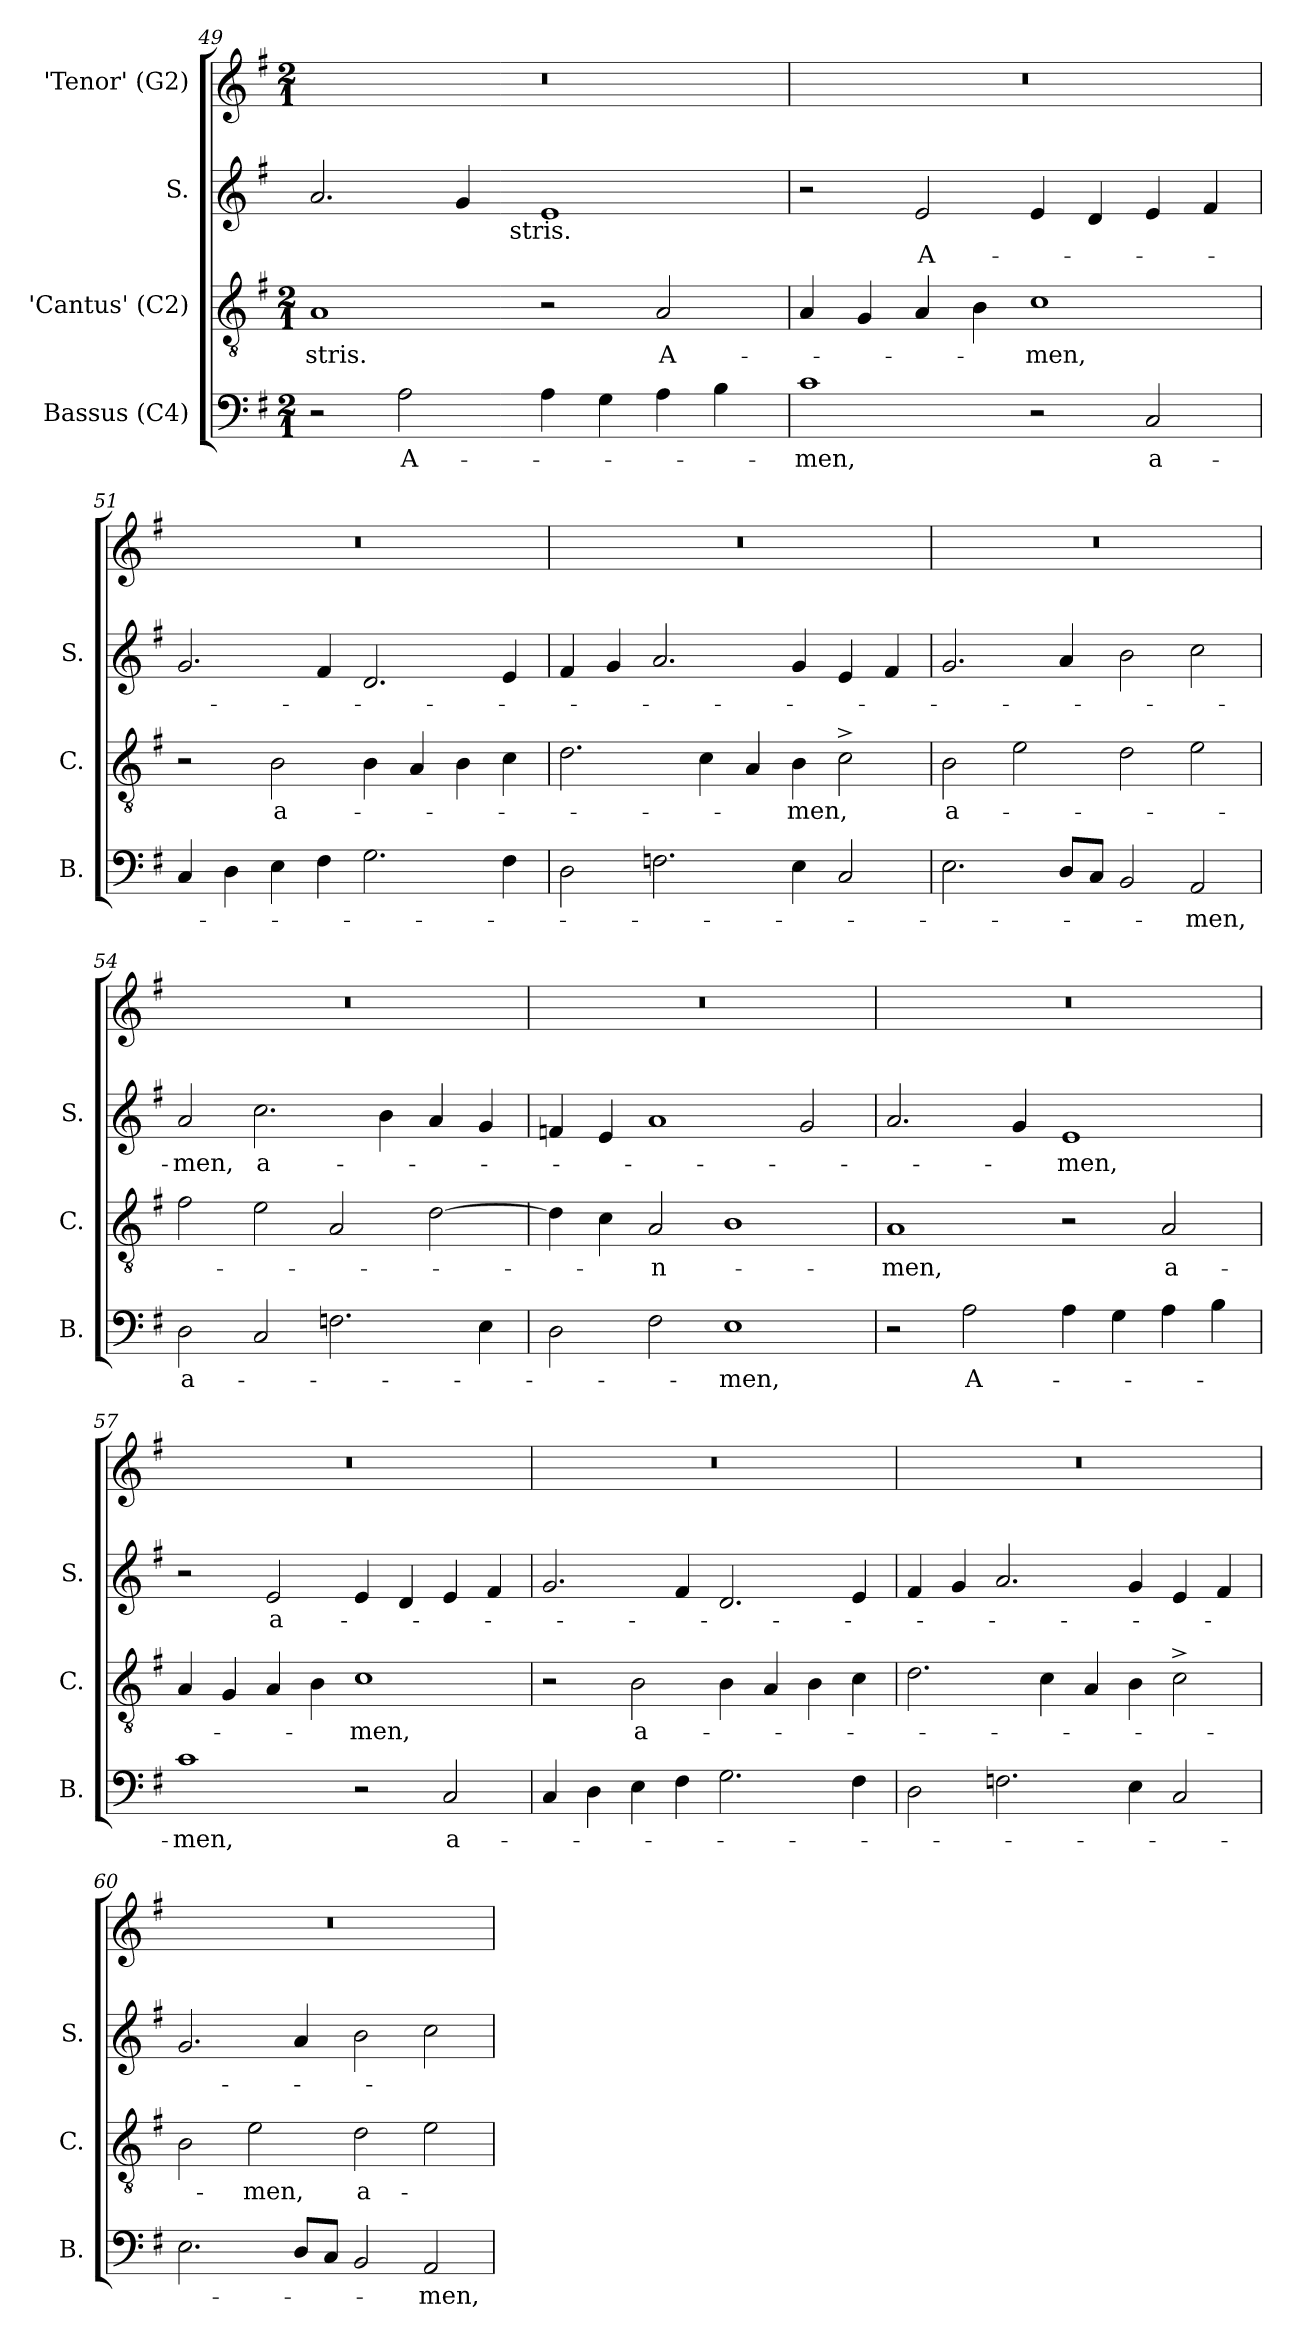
**kern	**text	**kern	**text	**kern	**text	**kern
*part4	*part4	*part3	*part3	*part2	*part2	*part1
*staff4	*staff4	*staff3	*staff3	*staff2	*staff2	*staff1
*I"Bassus (C4)	*	*I"'Cantus' (C2)	*	*I"S.	*	*I"'Tenor' (G2)
*I'B.	*	*I'C.	*	*I'S.	*	*
*clefF4	*	*clefGv2	*	*clefG2	*	*clefG2
*k[f#]	*	*k[f#]	*	*k[f#]	*	*k[f#]
*G:	*	*G:	*	*G:	*	*G:
*M2/1	*	*M2/1	*	*	*	*M2/1
=49	=49	=49	=49	=49	=49	=49
!	!	!	!LO:LY:b	!	!	!
*	*	*	*	*^	*	*
2r	.	1A	-stris.	2.a/	2ryy	.	0r
!	!LO:LY:b	!	!	!	!	!	!
2A\	A-	.	.	.	4ryy	.	.
.	.	.	.	4g/	8ryy	.	.
.	.	.	.	.	32ryy	.	.
!	!	!	!	!	!LO:TX:b:t=stris.	!	!
.	.	.	.	.	1ryy	.	.
4A\	.	2r	.	1e	.	.	.
4G\	.	.	.	.	.	.	.
!	!	!	!LO:LY:b	!	!	!	!
4A\	.	2A/	A-	.	.	.	.
4B\	.	.	.	.	.	.	.
.	.	.	.	.	16.ryy	.	.
!!LO:PB:g=z
=50	=50	=50	=50	=50	=50	=50	=50
!	!LO:LY:b	!	!	!	!	!	!
*	*	*	*	*v	*v	*	*
1c	-men,	4A/	.	2r	.	0r
.	.	4G/	.	.	.	.
!	!	!	!	!	!LO:LY:b	!
.	.	4A/	.	2e/	-A-	.
.	.	4B\	.	.	.	.
!	!	!	!LO:LY:b	!	!	!
2r	.	1c	-men,	4e/	.	.
.	.	.	.	4d/	.	.
!	!LO:LY:b	!	!	!	!	!
2C/	a-	.	.	4e/	.	.
.	.	.	.	4f#/	.	.
=51	=51	=51	=51	=51	=51	=51
4C/	.	2r	.	2.g/	.	0r
4D\	.	.	.	.	.	.
!	!	!	!LO:LY:b	!	!	!
4E\	.	2B\	a-	.	.	.
4F#\	.	.	.	4f#/	.	.
2.G\	.	4B\	.	2.d/	.	.
.	.	4A/	.	.	.	.
.	.	4B\	.	.	.	.
4F#\	.	4c\	.	4e/	.	.
=52	=52	=52	=52	=52	=52	=52
2D\	.	2.d\	.	4f#/	.	0r
.	.	.	.	4g/	.	.
2.F\	.	.	.	2.a/	.	.
.	.	4c\	.	.	.	.
.	.	4A/	.	.	.	.
!	!	!	!LO:LY:b	!	!	!
4E\	.	4B\	-men,	4g/	.	.
2C/	.	2c^>\	.	4e/	.	.
.	.	.	.	4f#/	.	.
=53	=53	=53	=53	=53	=53	=53
!	!	!	!LO:LY:b	!	!	!
2.E\	.	2B\	a-	2.g/	.	0r
.	.	2e\	.	.	.	.
8D/L	.	.	.	4a/	.	.
8C/J	.	.	.	.	.	.
2BB/	.	2d\	.	2b\	.	.
!	!LO:LY:b	!	!	!	!	!
2AA/	-men,	2e\	.	2cc\	.	.
!!LO:LB:g=z
=54	=54	=54	=54	=54	=54	=54
!	!LO:LY:b	!	!	!	!LO:LY:b	!
2D\	a-	2f#\	.	2a/	-men,	0r
!	!	!	!	!	!LO:LY:b	!
2C/	.	2e\	.	2.cc\	a-	.
2.Fn\	.	2A/	.	.	.	.
.	.	.	.	4b\	.	.
.	.	[>2d\	.	4a/	.	.
4E\	.	.	.	4g/	.	.
=55	=55	=55	=55	=55	=55	=55
2D\	.	4d\]	.	4f/	.	0r
.	.	4c\	.	4e/	.	.
!	!	!	!LO:LY:b:rj	!	!	!
2F#\	.	2A/	-n-	1a	.	.
!	!LO:LY:b	!	!	!	!	!
1E	-men,	1B	.	.	.	.
.	.	.	.	2g/	.	.
=56	=56	=56	=56	=56	=56	=56
!	!	!	!LO:LY:b	!	!	!
2r	.	1A	-men,	2.a/	.	0r
!	!LO:LY:b	!	!	!	!	!
2A\	A-	.	.	.	.	.
.	.	.	.	4g/	.	.
!	!	!	!	!	!LO:LY:b	!
4A\	.	2r	.	1e	-men,	.
4G\	.	.	.	.	.	.
!	!	!	!LO:LY:b	!	!	!
4A\	.	2A/	a-	.	.	.
4B\	.	.	.	.	.	.
=57	=57	=57	=57	=57	=57	=57
!	!LO:LY:b	!	!	!	!	!
1c	-men,	4A/	.	2r	.	0r
.	.	4G/	.	.	.	.
!	!	!	!	!	!LO:LY:b	!
.	.	4A/	.	2e/	a-	.
.	.	4B\	.	.	.	.
!	!	!	!LO:LY:b	!	!	!
2r	.	1c	-men,	4e/	.	.
.	.	.	.	4d/	.	.
!	!LO:LY:b	!	!	!	!	!
2C/	a-	.	.	4e/	.	.
.	.	.	.	4f#/	.	.
!!LO:LB:g=z
=58	=58	=58	=58	=58	=58	=58
4C/	.	2r	.	2.g/	.	0r
4D\	.	.	.	.	.	.
!	!	!	!LO:LY:b	!	!	!
4E\	.	2B\	a-	.	.	.
4F#\	.	.	.	4f#/	.	.
2.G\	.	4B\	.	2.d/	.	.
.	.	4A/	.	.	.	.
.	.	4B\	.	.	.	.
4F#\	.	4c\	.	4e/	.	.
=59	=59	=59	=59	=59	=59	=59
2D\	.	2.d\	.	4f#/	.	0r
.	.	.	.	4g/	.	.
2.F\	.	.	.	2.a/	.	.
.	.	4c\	.	.	.	.
.	.	4A/	.	.	.	.
4E\	.	4B\	.	4g/	.	.
2C/	.	2c^>\	.	4e/	.	.
.	.	.	.	4f#/	.	.
=60	=60	=60	=60	=60	=60	=60
2.E\	.	2B\	.	2.g/	.	0r
!	!	!	!LO:LY:b	!	!	!
.	.	2e\	-men,	.	.	.
8D/L	.	.	.	4a/	.	.
8C/J	.	.	.	.	.	.
!	!	!	!LO:LY:b	!	!	!
2BB/	.	2d\	a-	2b\	.	.
!	!LO:LY:b	!	!	!	!	!
2AA/	-men,	2e\	.	2cc\	.	.
=	=	=	=	=	=	=
*-	*-	*-	*-	*-	*-	*-
